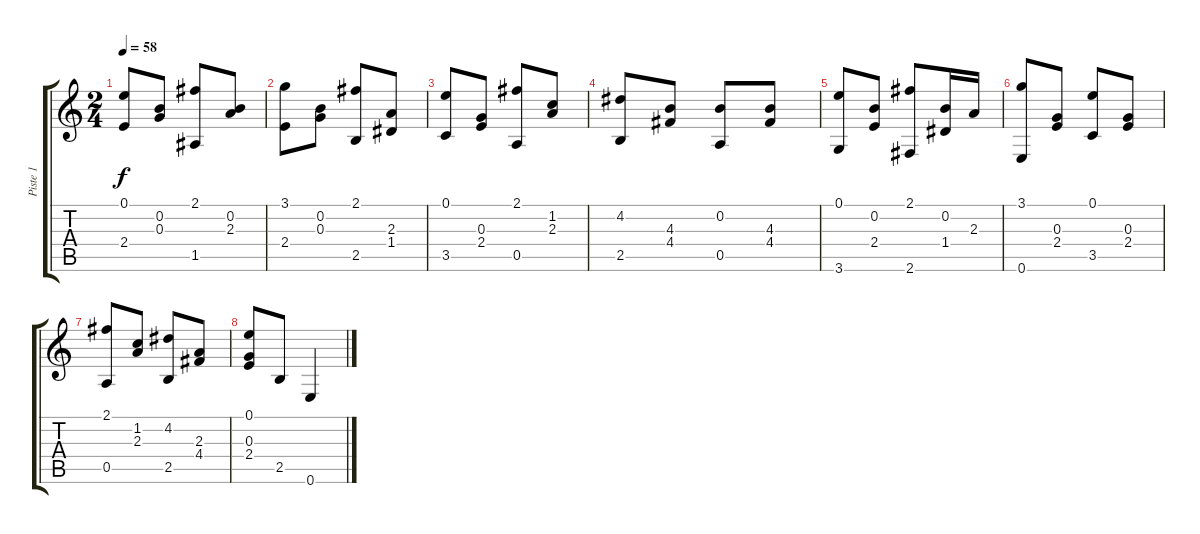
\track ("Piste 1" "Piste 1") {instrument acousticguitarnylon}
\staff {score tabs}
\tuning (E4 B3 G3 D3 A2 E2) {hide}
\ts (2 4)
\tempo 58
\clef g2
\ks c
(0.1 2.4).8{dy f} (0.2 0.3).8 (2.1 1.5).8 (0.2 2.3).8 |
(3.1 2.4).8 (0.2 0.3).8 (2.1 2.5).8 (2.3 1.4).8 |
(0.1 3.5).8 (0.3 2.4).8 (2.1 0.5).8 (1.2 2.3).8 |
(4.2 2.5).8 (4.3 4.4).8 (0.2 0.5).8 (4.3 4.4).8 |
(0.1 3.6).8 (0.2 2.4).8 (2.1 2.6).8 (0.2 1.4).16 2.3.16 |
(3.1 0.6).8 (0.3 2.4).8 (0.1 3.5).8 (0.3 2.4).8 |
(2.1 0.5).8 (1.2 2.3).8 (4.2 2.5).8 (2.3 4.4).8 |
(0.1 0.3 2.4).8 2.5.8 0.6.4
